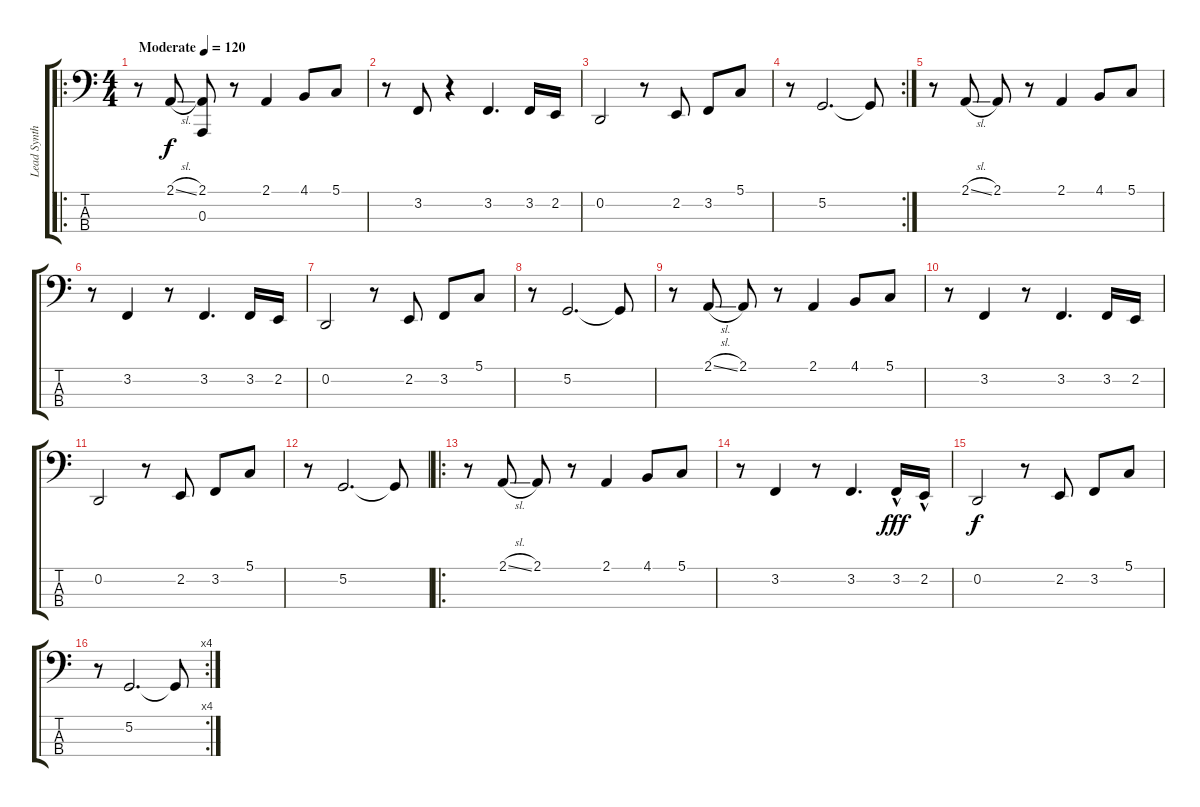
\track ("Lead Synth #1" "Lead Synth") {instrument lead2sawtooth}
\staff {score tabs}
\tuning (G2 D2 A1 D1) {hide}
\ro
\ts (4 4)
\tempo (120 "Moderate")
\clef f4
\ks c
r.8{dy f instrument lead2sawtooth} 2.1{sl}.8 (2.1 0.3).8 r.8 2.1.4 4.1.8 5.1.8 |
r.8 3.2.8 r.4 3.2.4{d} 3.2.16 2.2.16 |
0.2.2 r.8 2.2.8 3.2.8 5.1.8 |
\rc 2
r.8 5.2.2{d} 5.2{t}.8 |
r.8 2.1{sl}.8 2.1.8 r.8 2.1.4 4.1.8 5.1.8 |
r.8 3.2.4 r.8 3.2.4{d} 3.2.16 2.2.16 |
0.2.2 r.8 2.2.8 3.2.8 5.1.8 |
r.8 5.2.2{d} 5.2{t}.8 |
r.8 2.1{sl}.8 2.1.8 r.8 2.1.4 4.1.8 5.1.8 |
r.8 3.2.4 r.8 3.2.4{d} 3.2.16 2.2.16 |
0.2.2 r.8 2.2.8 3.2.8 5.1.8 |
r.8 5.2.2{d} 5.2{t}.8 |
\ro
r.8 2.1{sl}.8 2.1.8 r.8 2.1.4 4.1.8 5.1.8 |
r.8 3.2.4 r.8 3.2.4{d} 3.2{hac}.16{dy fff} 2.2{hac}.16 |
0.2.2{dy f} r.8 2.2.8 3.2.8 5.1.8 |
\rc 4
r.8 5.2.2{d} 5.2{t}.8
